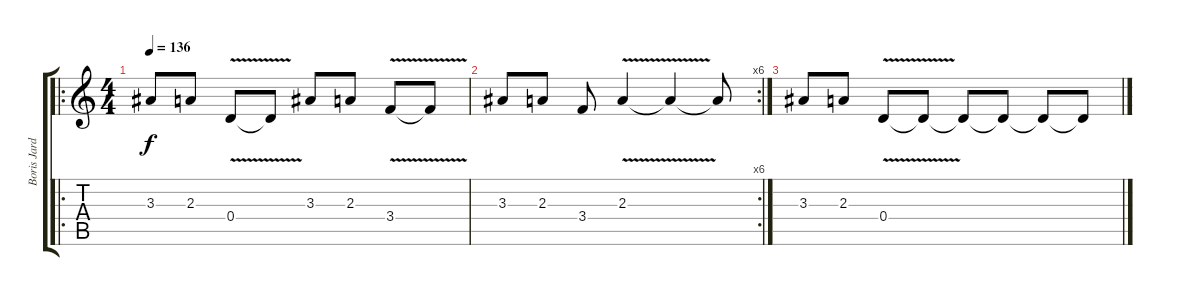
\track ("Boris Jardel (guitare2)" "Boris Jard") {instrument overdrivenguitar}
\staff {score tabs}
\tuning (E4 B3 G3 D3 A2 E2) {hide}
\ro
\ts (4 4)
\tempo 136
\clef g2
\ks c
3.3.8{dy f} 2.3.8 0.4{v}.8 0.4{t}.8 3.3.8 2.3.8 3.4{v}.8 3.4{t}.8 |
\rc 6
3.3.8 2.3.8 3.4.8 2.3{v}.4 2.3{t}.4 2.3{t}.8 |
3.3.8 2.3.8 0.4{v}.8 0.4{t}.8 0.4{t}.8 0.4{t}.8 0.4{t}.8 0.4{t}.8
